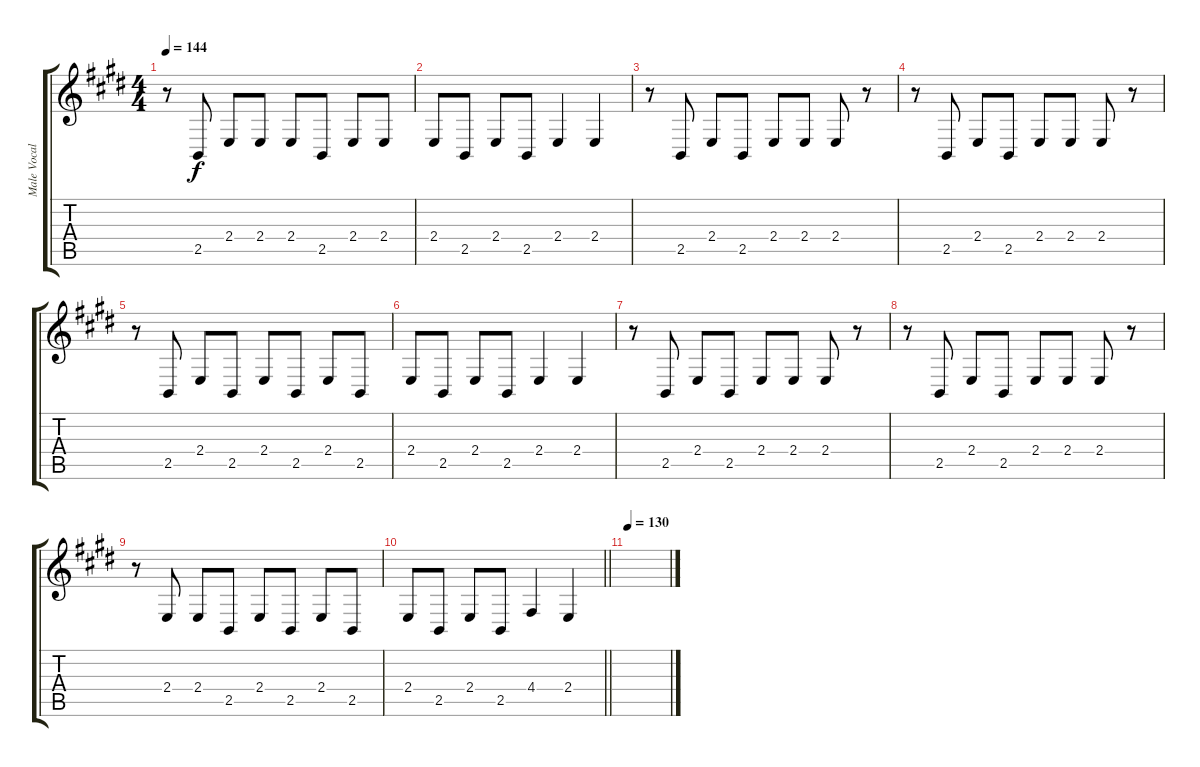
\track ("Male Vocals" "Male Vocal") {instrument lead3calliope}
\staff {score tabs}
\tuning (E4 B3 G3 D3 A2 E2) {hide}
\ts (4 4)
\tempo 144
\clef g2
\ks e
r.8{dy f} 2.5.8 2.4.8 2.4.8 2.4.8 2.5.8 2.4.8 2.4.8 |
2.4.8 2.5.8 2.4.8 2.5.8 2.4.4 2.4.4 |
r.8 2.5.8 2.4.8 2.5.8 2.4.8 2.4.8 2.4.8 r.8 |
r.8 2.5.8 2.4.8 2.5.8 2.4.8 2.4.8 2.4.8 r.8 |
r.8 2.5.8 2.4.8 2.5.8 2.4.8 2.5.8 2.4.8 2.5.8 |
2.4.8 2.5.8 2.4.8 2.5.8 2.4.4 2.4.4 |
r.8 2.5.8 2.4.8 2.5.8 2.4.8 2.4.8 2.4.8 r.8 |
r.8 2.5.8 2.4.8 2.5.8 2.4.8 2.4.8 2.4.8 r.8 |
r.8 2.4.8 2.4.8 2.5.8 2.4.8 2.5.8 2.4.8 2.5.8 |
\barLineRight lightlight
2.4.8 2.5.8 2.4.8 2.5.8 4.4.4 2.4.4 |
\tempo 130
